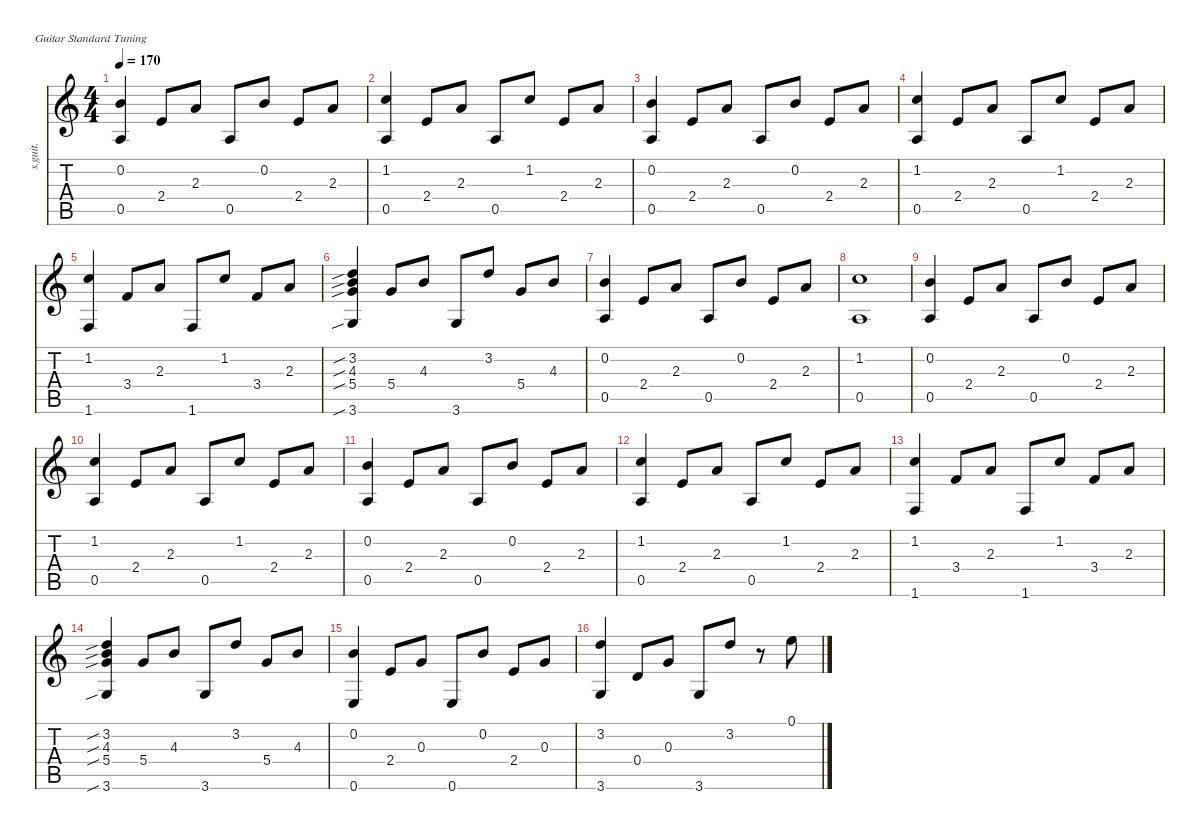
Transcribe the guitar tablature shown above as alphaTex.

\defaultSystemsLayout 4
\hideDynamics
\bracketExtendMode nobrackets
\track ("Steel Guitar" "s.guit.") {instrument acousticguitarsteel}
\staff {score tabs}
\tuning (E4 B3 G3 D3 A2 E2)
\ts (4 4)
\tempo 170
\clef g2
\ks c
(0.2 0.5).4{dy mf instrument acousticguitarsteel beam Up} 2.4.8{beam Up} 2.3.8{beam Up} 0.5.8{beam Up} 0.2.8{beam Up} 2.4.8{beam Up} 2.3.8{beam Up} |
(1.2 0.5).4{beam Up} 2.4.8{beam Up} 2.3.8{beam Up} 0.5.8{beam Up} 1.2.8{beam Up} 2.4.8{beam Up} 2.3.8{beam Up} |
(0.2 0.5).4{beam Up} 2.4.8{beam Up} 2.3.8{beam Up} 0.5.8{beam Up} 0.2.8{beam Up} 2.4.8{beam Up} 2.3.8{beam Up} |
(1.2 0.5).4{beam Up} 2.4.8{beam Up} 2.3.8{beam Up} 0.5.8{beam Up} 1.2.8{beam Up} 2.4.8{beam Up} 2.3.8{beam Up} |
(1.6 1.2).4{beam Up} 3.4.8{beam Up} 2.3.8{beam Up} 1.6.8{beam Up} 1.2.8{beam Up} 3.4.8{beam Up} 2.3.8{beam Up} |
(3.2{sib} 3.6{sib} 5.4{sib} 4.3{sib}).4{beam Up} 5.4.8{beam Up} 4.3.8{beam Up} 3.6.8{beam Up} 3.2.8{beam Up} 5.4.8{beam Up} 4.3.8{beam Up} |
(0.2 0.5).4{beam Up} 2.4.8{beam Up} 2.3.8{beam Up} 0.5.8{beam Up} 0.2.8{beam Up} 2.4.8{beam Up} 2.3.8{beam Up} |
(0.5 1.2).1{beam Up} |
(0.2 0.5).4{beam Up} 2.4.8{beam Up} 2.3.8{beam Up} 0.5.8{beam Up} 0.2.8{beam Up} 2.4.8{beam Up} 2.3.8{beam Up} |
(1.2 0.5).4{beam Up} 2.4.8{beam Up} 2.3.8{beam Up} 0.5.8{beam Up} 1.2.8{beam Up} 2.4.8{beam Up} 2.3.8{beam Up} |
(0.2 0.5).4{beam Up} 2.4.8{beam Up} 2.3.8{beam Up} 0.5.8{beam Up} 0.2.8{beam Up} 2.4.8{beam Up} 2.3.8{beam Up} |
(1.2 0.5).4{beam Up} 2.4.8{beam Up} 2.3.8{beam Up} 0.5.8{beam Up} 1.2.8{beam Up} 2.4.8{beam Up} 2.3.8{beam Up} |
(1.6 1.2).4{beam Up} 3.4.8{beam Up} 2.3.8{beam Up} 1.6.8{beam Up} 1.2.8{beam Up} 3.4.8{beam Up} 2.3.8{beam Up} |
(3.2{sib} 3.6{sib} 5.4{sib} 4.3{sib}).4{beam Up} 5.4.8{beam Up} 4.3.8{beam Up} 3.6.8{beam Up} 3.2.8{beam Up} 5.4.8{beam Up} 4.3.8{beam Up} |
(0.6 0.2).4{beam Up} 2.4.8{beam Up} 0.3.8{beam Up} 0.6.8{beam Up} 0.2.8{beam Up} 2.4.8{beam Up} 0.3.8{beam Up} |
(3.6 3.2).4{beam Up} 0.4.8{beam Up} 0.3.8{beam Up} 3.6.8{beam Up} 3.2.8{beam Up} r.8{beam Down} 0.1.8{beam Down}
